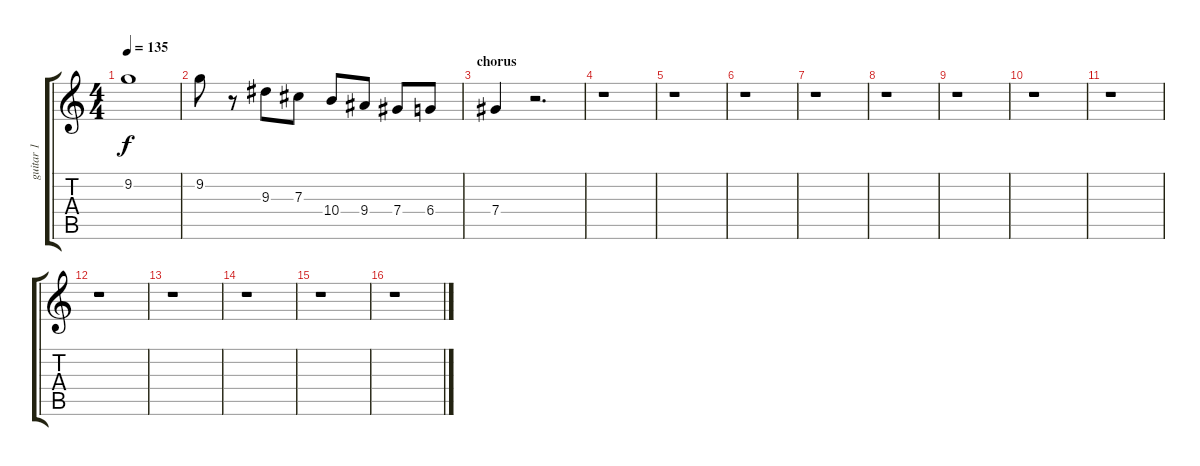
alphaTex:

\track ("guitar 1" "guitar 1") {instrument distortionguitar}
\staff {score tabs}
\tuning (Eb4 Bb3 Gb3 Db3 Ab2 Eb2) {hide}
\ts (4 4)
\tempo 135
\clef g2
\ks c
9.2.1{dy f} |
9.2.8 r.8 9.3.8 7.3.8 10.4.8 9.4.8 7.4.8 6.4.8 |
\section ("" "chorus")
7.4.4 r.2{d} |
r.1 |
r.1 |
r.1 |
r.1 |
r.1 |
r.1 |
r.1 |
r.1 |
r.1 |
r.1 |
r.1 |
r.1 |
r.1
